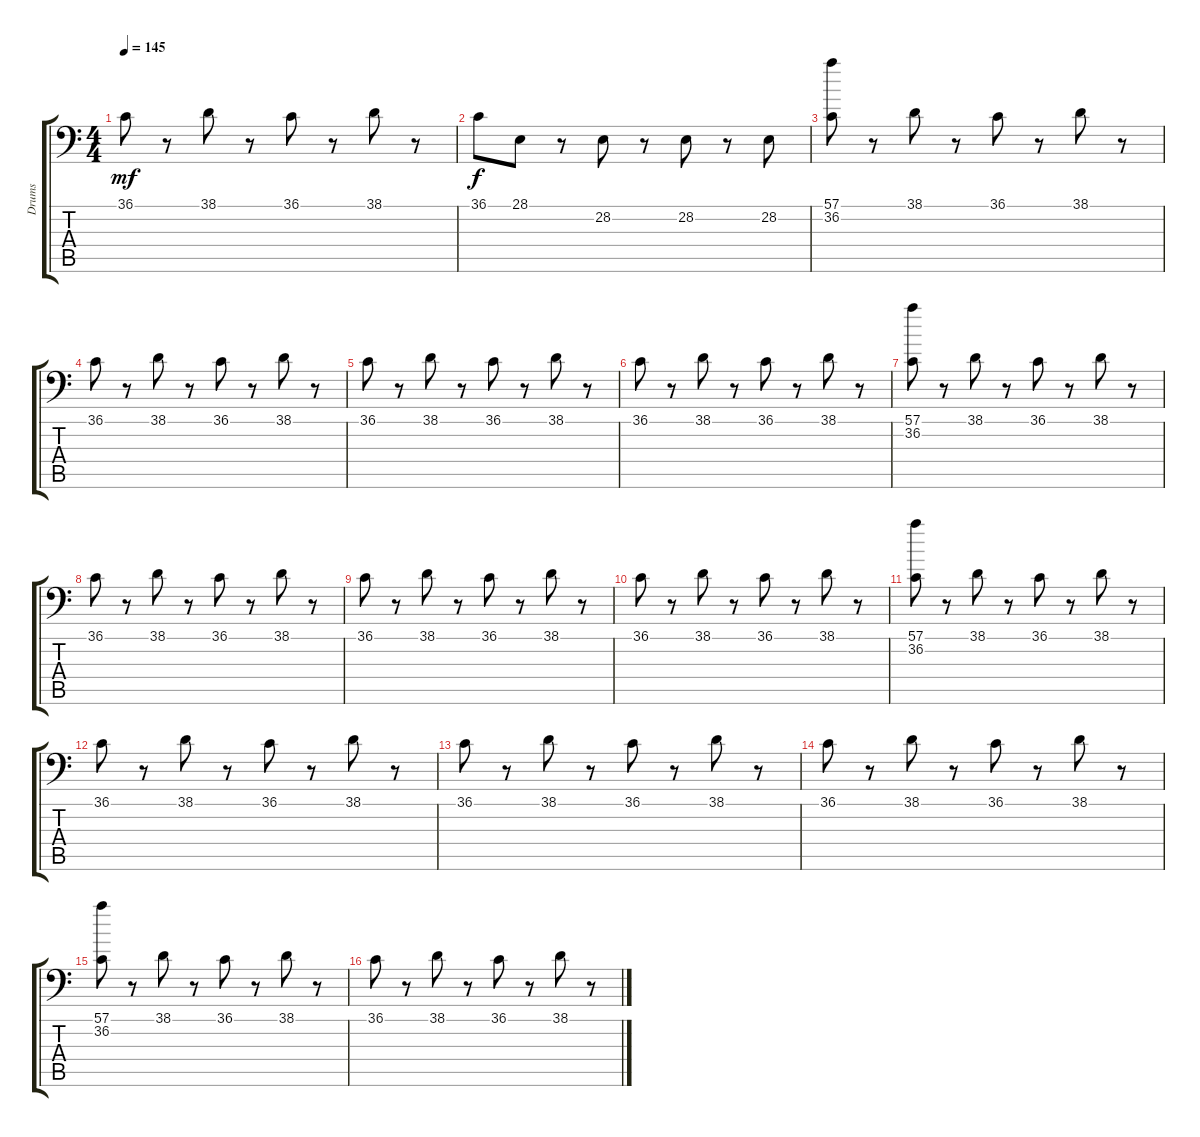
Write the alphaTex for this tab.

\track ("Drums" "Drums") {instrument acousticgrandpiano}
\staff {score tabs}
\tuning (C-1 C-1 C-1 C-1 C-1 C-1) {hide}
\ts (4 4)
\tempo 145
\clef f4
\ks c
36.1.8{dy mf} r.8 38.1.8 r.8 36.1.8 r.8 38.1.8 r.8 |
36.1.8{dy f} 28.1.8 r.8 28.2.8 r.8 28.2.8 r.8 28.2.8 |
(57.1 36.2).8 r.8 38.1.8 r.8 36.1.8 r.8 38.1.8 r.8 |
36.1.8 r.8 38.1.8 r.8 36.1.8 r.8 38.1.8 r.8 |
36.1.8 r.8 38.1.8 r.8 36.1.8 r.8 38.1.8 r.8 |
36.1.8 r.8 38.1.8 r.8 36.1.8 r.8 38.1.8 r.8 |
(57.1 36.2).8 r.8 38.1.8 r.8 36.1.8 r.8 38.1.8 r.8 |
36.1.8 r.8 38.1.8 r.8 36.1.8 r.8 38.1.8 r.8 |
36.1.8 r.8 38.1.8 r.8 36.1.8 r.8 38.1.8 r.8 |
36.1.8 r.8 38.1.8 r.8 36.1.8 r.8 38.1.8 r.8 |
(57.1 36.2).8 r.8 38.1.8 r.8 36.1.8 r.8 38.1.8 r.8 |
36.1.8 r.8 38.1.8 r.8 36.1.8 r.8 38.1.8 r.8 |
36.1.8 r.8 38.1.8 r.8 36.1.8 r.8 38.1.8 r.8 |
36.1.8 r.8 38.1.8 r.8 36.1.8 r.8 38.1.8 r.8 |
(57.1 36.2).8 r.8 38.1.8 r.8 36.1.8 r.8 38.1.8 r.8 |
36.1.8 r.8 38.1.8 r.8 36.1.8 r.8 38.1.8 r.8
